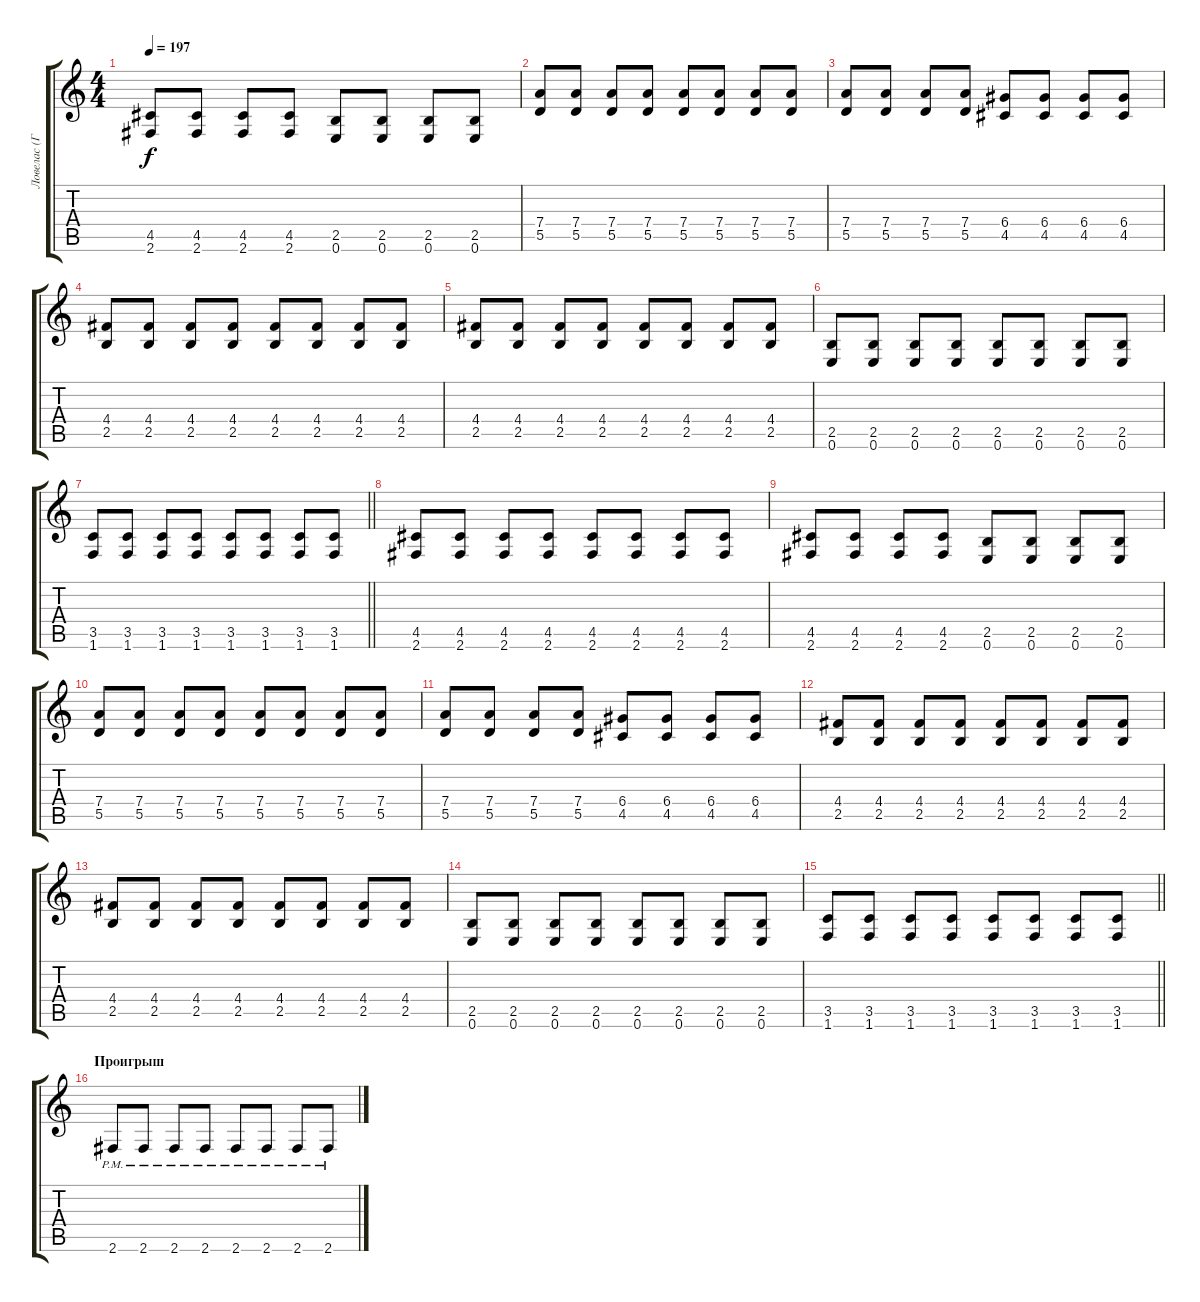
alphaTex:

\track ("Ловелас (Гитара)" "Ловелас (Г") {instrument distortionguitar}
\staff {score tabs}
\tuning (E4 B3 G3 D3 A2 E2) {hide}
\ts (4 4)
\tempo 197
\clef g2
\ks c
(4.5 2.6).8{dy f} (4.5 2.6).8 (4.5 2.6).8 (4.5 2.6).8 (2.5 0.6).8 (2.5 0.6).8 (2.5 0.6).8 (2.5 0.6).8 |
(7.4 5.5).8 (7.4 5.5).8 (7.4 5.5).8 (7.4 5.5).8 (7.4 5.5).8 (7.4 5.5).8 (7.4 5.5).8 (7.4 5.5).8 |
(7.4 5.5).8 (7.4 5.5).8 (7.4 5.5).8 (7.4 5.5).8 (6.4 4.5).8 (6.4 4.5).8 (6.4 4.5).8 (6.4 4.5).8 |
(4.4 2.5).8 (4.4 2.5).8 (4.4 2.5).8 (4.4 2.5).8 (4.4 2.5).8 (4.4 2.5).8 (4.4 2.5).8 (4.4 2.5).8 |
(4.4 2.5).8 (4.4 2.5).8 (4.4 2.5).8 (4.4 2.5).8 (4.4 2.5).8 (4.4 2.5).8 (4.4 2.5).8 (4.4 2.5).8 |
(2.5 0.6).8 (2.5 0.6).8 (2.5 0.6).8 (2.5 0.6).8 (2.5 0.6).8 (2.5 0.6).8 (2.5 0.6).8 (2.5 0.6).8 |
\barLineRight lightlight
(3.5 1.6).8 (3.5 1.6).8 (3.5 1.6).8 (3.5 1.6).8 (3.5 1.6).8 (3.5 1.6).8 (3.5 1.6).8 (3.5 1.6).8 |
(4.5 2.6).8 (4.5 2.6).8 (4.5 2.6).8 (4.5 2.6).8 (4.5 2.6).8 (4.5 2.6).8 (4.5 2.6).8 (4.5 2.6).8 |
(4.5 2.6).8 (4.5 2.6).8 (4.5 2.6).8 (4.5 2.6).8 (2.5 0.6).8 (2.5 0.6).8 (2.5 0.6).8 (2.5 0.6).8 |
(7.4 5.5).8 (7.4 5.5).8 (7.4 5.5).8 (7.4 5.5).8 (7.4 5.5).8 (7.4 5.5).8 (7.4 5.5).8 (7.4 5.5).8 |
(7.4 5.5).8 (7.4 5.5).8 (7.4 5.5).8 (7.4 5.5).8 (6.4 4.5).8 (6.4 4.5).8 (6.4 4.5).8 (6.4 4.5).8 |
(4.4 2.5).8 (4.4 2.5).8 (4.4 2.5).8 (4.4 2.5).8 (4.4 2.5).8 (4.4 2.5).8 (4.4 2.5).8 (4.4 2.5).8 |
(4.4 2.5).8 (4.4 2.5).8 (4.4 2.5).8 (4.4 2.5).8 (4.4 2.5).8 (4.4 2.5).8 (4.4 2.5).8 (4.4 2.5).8 |
(2.5 0.6).8 (2.5 0.6).8 (2.5 0.6).8 (2.5 0.6).8 (2.5 0.6).8 (2.5 0.6).8 (2.5 0.6).8 (2.5 0.6).8 |
\barLineRight lightlight
(3.5 1.6).8 (3.5 1.6).8 (3.5 1.6).8 (3.5 1.6).8 (3.5 1.6).8 (3.5 1.6).8 (3.5 1.6).8 (3.5 1.6).8 |
\section ("" "Проигрыш")
2.6{pm}.8 2.6{pm}.8 2.6{pm}.8 2.6{pm}.8 2.6{pm}.8 2.6{pm}.8 2.6{pm}.8 2.6{pm}.8
